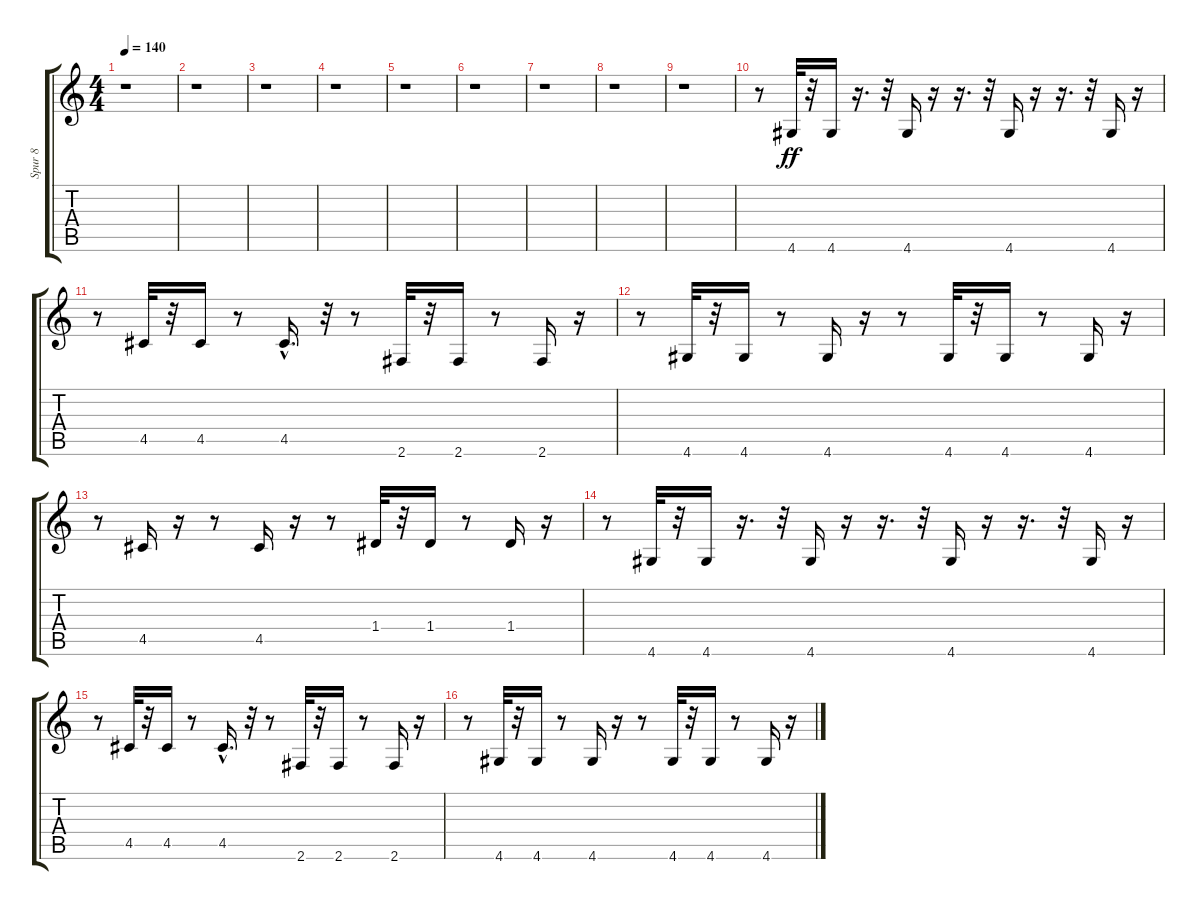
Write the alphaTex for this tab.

\track ("Spur 8" "Spur 8") {instrument synthbass1}
\staff {score tabs}
\tuning (E4 B3 G3 D3 A2 E2) {hide}
\ts (4 4)
\tempo 140
\clef g2
\ks c
r.1{dy ff} |
r.1 |
r.1 |
r.1 |
r.1 |
r.1 |
r.1 |
r.1 |
r.1 |
r.8 4.6.32 r.32 4.6.16 r.16{d} r.32 4.6.16 r.16 r.16{d} r.32 4.6.16 r.16 r.16{d} r.32 4.6.16 r.16 |
r.8 4.5.32 r.32 4.5.16 r.8 4.5{hac}.16{d} r.32 r.8 2.6.32 r.32 2.6.16 r.8 2.6.16 r.16 |
r.8 4.6.32 r.32 4.6.16 r.8 4.6.16 r.16 r.8 4.6.32 r.32 4.6.16 r.8 4.6.16 r.16 |
r.8 4.5.16 r.16 r.8 4.5.16 r.16 r.8 1.4.32 r.32 1.4.16 r.8 1.4.16 r.16 |
r.8 4.6.32 r.32 4.6.16 r.16{d} r.32 4.6.16 r.16 r.16{d} r.32 4.6.16 r.16 r.16{d} r.32 4.6.16 r.16 |
r.8 4.5.32 r.32 4.5.16 r.8 4.5{hac}.16{d} r.32 r.8 2.6.32 r.32 2.6.16 r.8 2.6.16 r.16 |
r.8 4.6.32 r.32 4.6.16 r.8 4.6.16 r.16 r.8 4.6.32 r.32 4.6.16 r.8 4.6.16 r.16
